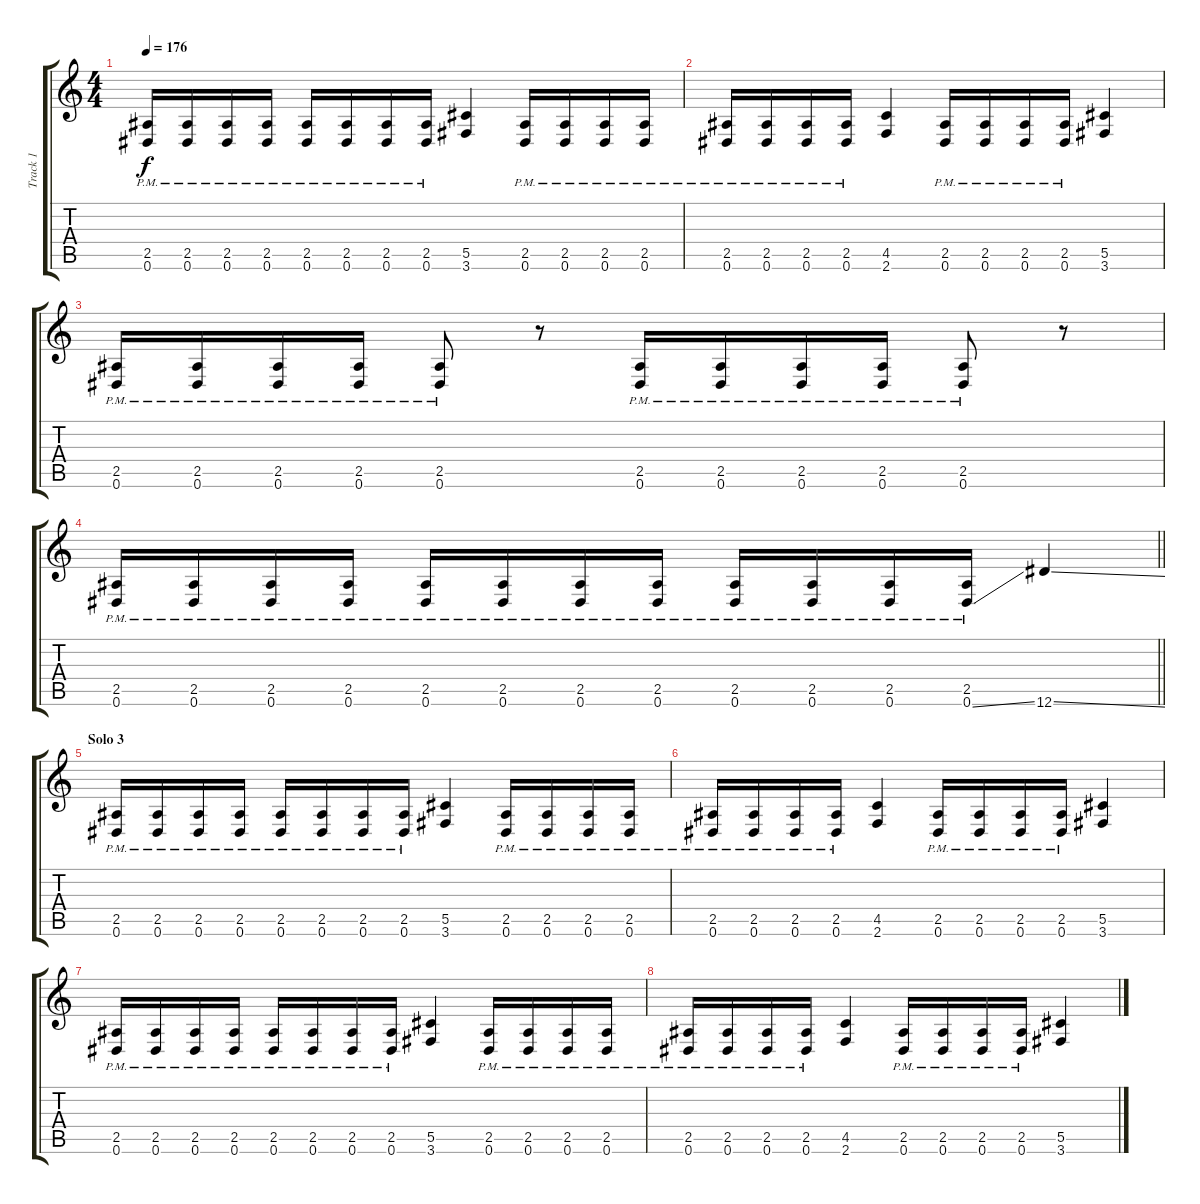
\track ("Track 1" "Track 1") {instrument distortionguitar}
\staff {score tabs}
\tuning (Eb4 Bb3 Gb3 Db3 Ab2 Eb2) {hide}
\ts (4 4)
\tempo 176
\clef g2
\ks c
(2.5{pm} 0.6{pm}).16{dy f} (2.5{pm} 0.6{pm}).16 (2.5{pm} 0.6{pm}).16 (2.5{pm} 0.6{pm}).16 (2.5{pm} 0.6{pm}).16 (2.5{pm} 0.6{pm}).16 (2.5{pm} 0.6{pm}).16 (2.5{pm} 0.6{pm}).16 (5.5 3.6).4 (2.5{pm} 0.6{pm}).16 (2.5{pm} 0.6{pm}).16 (2.5{pm} 0.6{pm}).16 (2.5{pm} 0.6{pm}).16 |
(2.5{pm} 0.6{pm}).16 (2.5{pm} 0.6{pm}).16 (2.5{pm} 0.6{pm}).16 (2.5{pm} 0.6{pm}).16 (4.5 2.6).4 (2.5{pm} 0.6{pm}).16 (2.5{pm} 0.6{pm}).16 (2.5{pm} 0.6{pm}).16 (2.5{pm} 0.6{pm}).16 (5.5 3.6).4 |
(2.5{pm} 0.6{pm}).16 (2.5{pm} 0.6{pm}).16 (2.5{pm} 0.6{pm}).16 (2.5{pm} 0.6{pm}).16 (2.5{pm} 0.6{pm}).8 r.8 (2.5{pm} 0.6{pm}).16 (2.5{pm} 0.6{pm}).16 (2.5{pm} 0.6{pm}).16 (2.5{pm} 0.6{pm}).16 (2.5{pm} 0.6{pm}).8 r.8 |
\barLineRight lightlight
(2.5{pm} 0.6{pm}).16 (2.5{pm} 0.6{pm}).16 (2.5{pm} 0.6{pm}).16 (2.5{pm} 0.6{pm}).16 (2.5{pm} 0.6{pm}).16 (2.5{pm} 0.6{pm}).16 (2.5{pm} 0.6{pm}).16 (2.5{pm} 0.6{pm}).16 (2.5{pm} 0.6{pm}).16 (2.5{pm} 0.6{pm}).16 (2.5{pm} 0.6{pm}).16 (2.5{pm} 0.6{ss pm}).16 12.6{ss}.4 |
\section ("" "Solo 3")
(2.5{pm} 0.6{pm}).16 (2.5{pm} 0.6{pm}).16 (2.5{pm} 0.6{pm}).16 (2.5{pm} 0.6{pm}).16 (2.5{pm} 0.6{pm}).16 (2.5{pm} 0.6{pm}).16 (2.5{pm} 0.6{pm}).16 (2.5{pm} 0.6{pm}).16 (5.5 3.6).4 (2.5{pm} 0.6{pm}).16 (2.5{pm} 0.6{pm}).16 (2.5{pm} 0.6{pm}).16 (2.5{pm} 0.6{pm}).16 |
(2.5{pm} 0.6{pm}).16 (2.5{pm} 0.6{pm}).16 (2.5{pm} 0.6{pm}).16 (2.5{pm} 0.6{pm}).16 (4.5 2.6).4 (2.5{pm} 0.6{pm}).16 (2.5{pm} 0.6{pm}).16 (2.5{pm} 0.6{pm}).16 (2.5{pm} 0.6{pm}).16 (5.5 3.6).4 |
(2.5{pm} 0.6{pm}).16 (2.5{pm} 0.6{pm}).16 (2.5{pm} 0.6{pm}).16 (2.5{pm} 0.6{pm}).16 (2.5{pm} 0.6{pm}).16 (2.5{pm} 0.6{pm}).16 (2.5{pm} 0.6{pm}).16 (2.5{pm} 0.6{pm}).16 (5.5 3.6).4 (2.5{pm} 0.6{pm}).16 (2.5{pm} 0.6{pm}).16 (2.5{pm} 0.6{pm}).16 (2.5{pm} 0.6{pm}).16 |
(2.5{pm} 0.6{pm}).16 (2.5{pm} 0.6{pm}).16 (2.5{pm} 0.6{pm}).16 (2.5{pm} 0.6{pm}).16 (4.5 2.6).4 (2.5{pm} 0.6{pm}).16 (2.5{pm} 0.6{pm}).16 (2.5{pm} 0.6{pm}).16 (2.5{pm} 0.6{pm}).16 (5.5 3.6).4
